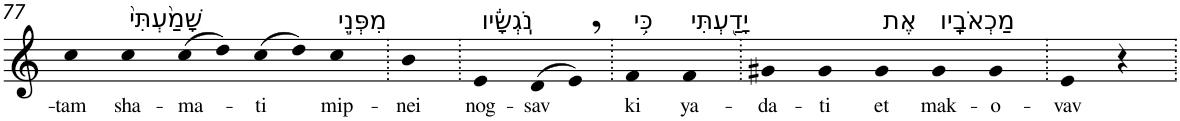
**kern	**text
*part1	*part1
*staff1	*staff1
*I"Piano	*
*I'Pno	*
!!LO:PB:g=z
*clefG2	*
*k[]	*
=77	=77
!	!LO:LY:b
4cc	-tam
!LO:TX:a:t=שָׁמַ֙עְתִּי֙	!
!	!LO:LY:b
4cc	sha-
!	!LO:LY:b
(>8cc	-ma-
8dd)	.
!	!LO:LY:b
(>8cc	-ti
8dd)	.
!LO:TX:a:t=מִפְּנֵ֣י	!
!	!LO:LY:b
4cc	mip-
=78.	=78.
!	!LO:LY:b
4b	-nei
=79.	=79.
!LO:TX:a:t=נֹֽגְשָׂ֔יו	!
!	!LO:LY:b
4e	nog-
!	!LO:LY:b
(>8d	-sav
8e,)	.
=80.	=80.
!LO:TX:a:t=כִּ֥י	!
!	!LO:LY:b
4f	ki
!LO:TX:a:t=יָדַ֖עְתִּי	!
!	!LO:LY:b
4f	ya-
=81.	=81.
!	!LO:LY:b
4g#X	-da-
!	!LO:LY:b
4g#	-ti
!LO:TX:a:t=אֶת	!
!	!LO:LY:b
4g#	et
!LO:TX:a:t=מַכְאֹבָֽיו	!
!	!LO:LY:b
4g#	mak-
!	!LO:LY:b
4g#	-o-
=82.	=82.
!	!LO:LY:b
4e	-vav
4r	.
=.	=.
*-	*-
